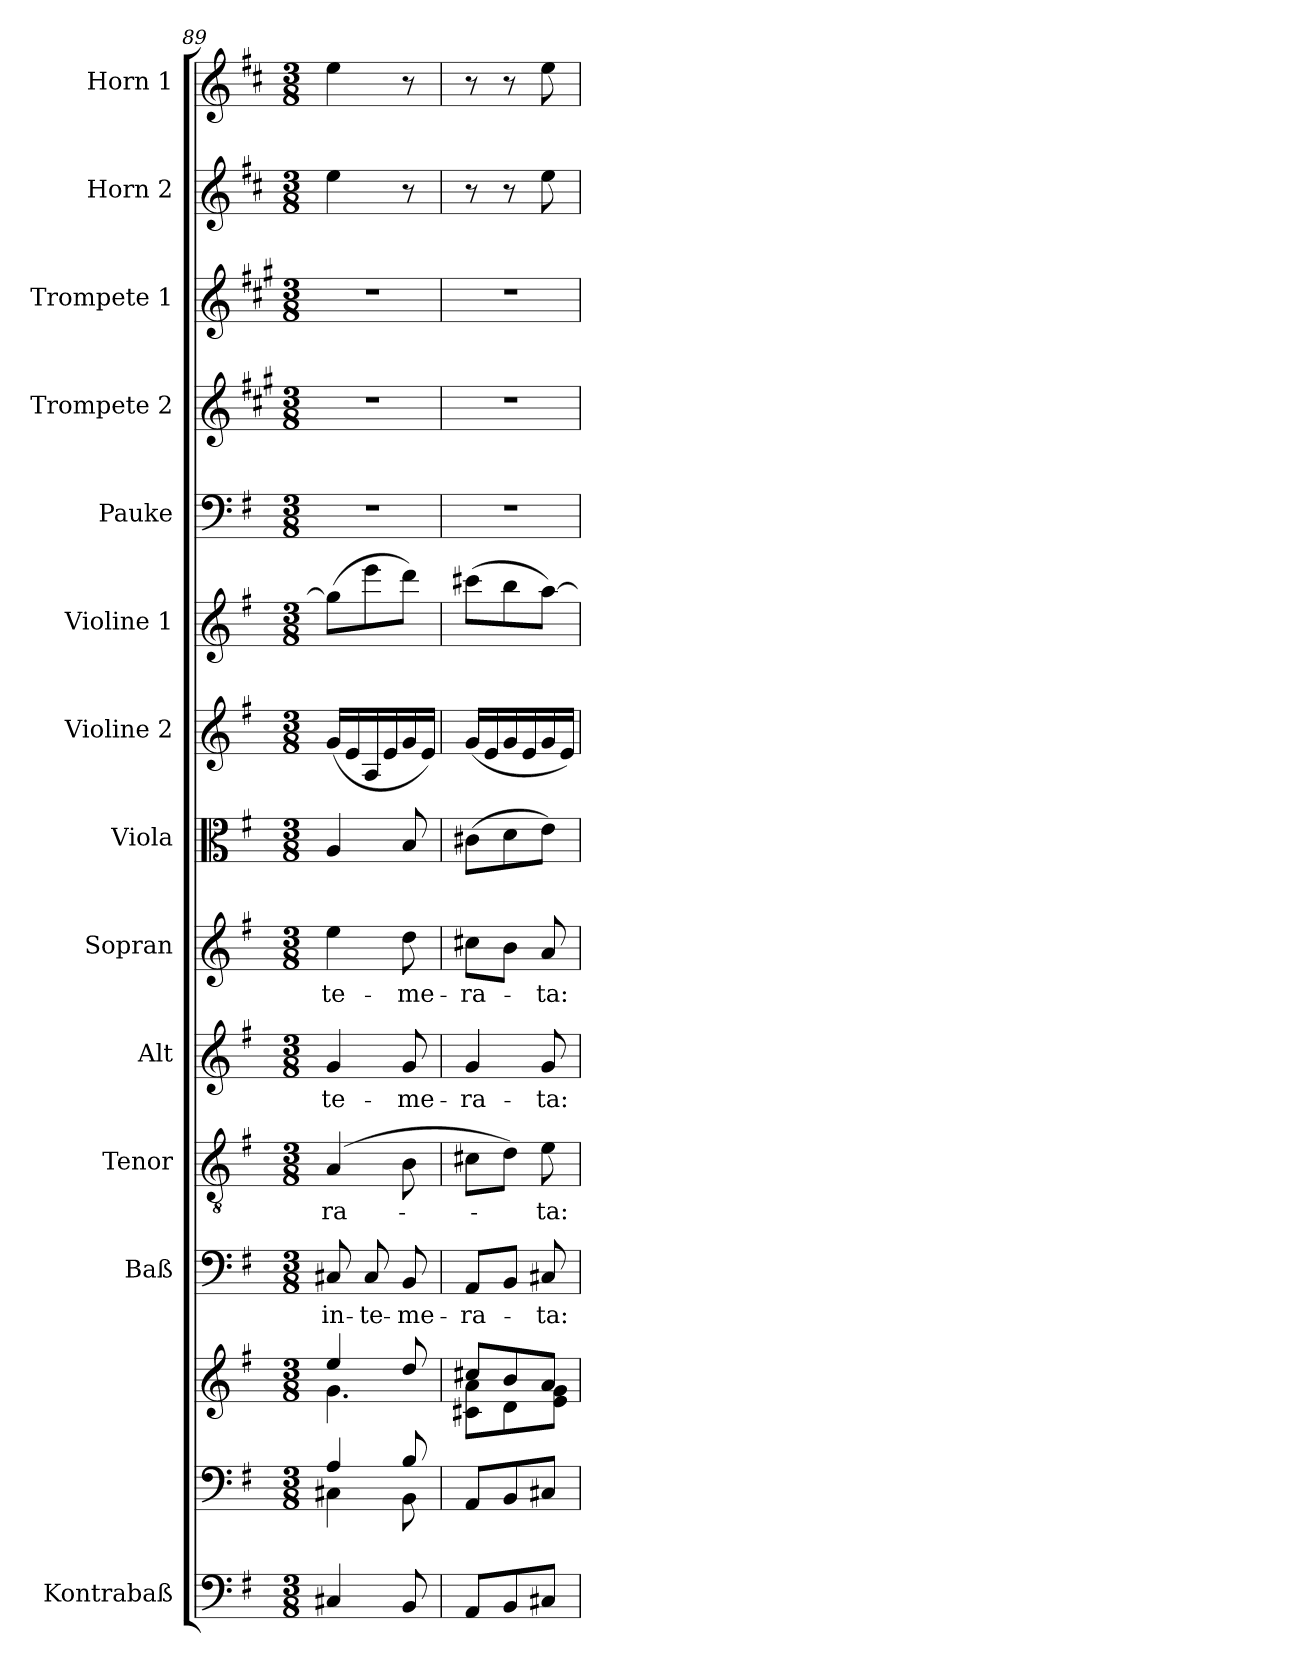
**kern	**kern	**kern	**kern	**text	**kern	**text	**kern	**text	**kern	**text	**kern	**kern	**kern	**kern	**kern	**kern	**kern	**kern
*part14	*part13	*part13	*part12	*part12	*part11	*part11	*part10	*part10	*part9	*part9	*part8	*part7	*part6	*part5	*part4	*part3	*part2	*part1
*staff15	*staff14	*staff13	*staff12	*staff12	*staff11	*staff11	*staff10	*staff10	*staff9	*staff9	*staff8	*staff7	*staff6	*staff5	*staff4	*staff3	*staff2	*staff1
*I"Kontrabaß	*	*	*I"Baß	*	*I"Tenor	*	*I"Alt	*	*I"Sopran	*	*I"Viola	*I"Violine 2	*I"Violine 1	*I"Pauke	*I"Trompete 2	*I"Trompete 1	*I"Horn 2	*I"Horn 1
*I'Kb.	*	*	*	*	*	*	*	*	*	*	*I'Vla.	*I'Vl. 2	*I'Vl. 1	*	*I'Tr. 2	*I'Tr. 1	*I'Hr. 2	*I'Hr. 1
*clefF4	*clefF4	*clefG2	*clefF4	*	*clefGv2	*	*clefG2	*	*clefG2	*	*clefC3	*clefG2	*clefG2	*clefF4	*clefG2	*clefG2	*clefG2	*clefG2
*ITrd7c12	*	*	*	*	*	*	*	*	*	*	*	*	*	*	*ITrd1c2	*ITrd1c2	*ITrd4c7	*ITrd4c7
*k[f#]	*k[f#]	*k[f#]	*k[f#]	*	*k[f#]	*	*k[f#]	*	*k[f#]	*	*k[f#]	*k[f#]	*k[f#]	*k[f#]	*k[f#]	*k[f#]	*k[f#]	*k[f#]
*G:	*G:	*G:	*G:	*	*G:	*	*G:	*	*G:	*	*G:	*G:	*G:	*G:	*G:	*G:	*G:	*G:
*M3/8	*M3/8	*M3/8	*M3/8	*	*M3/8	*	*M3/8	*	*M3/8	*	*M3/8	*M3/8	*M3/8	*M3/8	*M3/8	*M3/8	*M3/8	*M3/8
=89	=89	=89	=89	=89	=89	=89	=89	=89	=89	=89	=89	=89	=89	=89	=89	=89	=89	=89
*	*^	*^	*	*	*	*	*	*	*	*	*	*	*	*	*	*	*	*
!	!	!	!	!	!	!LO:LY:b	!	!LO:LY:b	!	!LO:LY:b	!	!LO:LY:b	!	!	!	!	!	!	!	!
4CC#X/	4A/	4C#X\	4ee/	4.g\	8C#X/	in-	(4A/	-ra-	4g/	-te-	4ee\	-te-	4A/	(<16g/LL	(>8gg\L]	4.r	4.r	4.r	4a\	4a\
.	.	.	.	.	.	.	.	.	.	.	.	.	.	16e/	.	.	.	.	.	.
!	!	!	!	!	!	!LO:LY:b	!	!	!	!	!	!	!	!	!	!	!	!	!	!
.	.	.	.	.	8C#/	-te-	.	.	.	.	.	.	.	16A/	8eee\	.	.	.	.	.
.	.	.	.	.	.	.	.	.	.	.	.	.	.	16e/	.	.	.	.	.	.
!	!	!	!	!	!	!LO:LY:b	!	!	!	!LO:LY:b	!	!LO:LY:b	!	!	!	!	!	!	!	!
8BBB/	8B/	8BB\	8dd/	.	8BB/	-me-	8B\	.	8g/	-me-	8dd\	-me-	8B/	16g/	8ddd\J)	.	.	.	8r	8r
.	.	.	.	.	.	.	.	.	.	.	.	.	.	16e/JJ)	.	.	.	.	.	.
*	*v	*v	*	*	*	*	*	*	*	*	*	*	*	*	*	*	*	*	*	*
!!LO:PB:g=z
=90	=90	=90	=90	=90	=90	=90	=90	=90	=90	=90	=90	=90	=90	=90	=90	=90	=90	=90	=90
!	!	!	!	!	!LO:LY:b	!	!	!	!LO:LY:b	!	!LO:LY:b	!	!	!	!	!	!	!	!
8AAA/L	8AA/L	8cc#X/L	8c#X\ 8a\L	8AA/L	-ra-	8c#X\L	.	4g/	-ra-	8cc#X\L	-ra-	(>8c#X\L	(<16g/LL	(>8ccc#X\L	4.r	4.r	4.r	8r	8r
.	.	.	.	.	.	.	.	.	.	.	.	.	16e/	.	.	.	.	.	.
8BBB/	8BB/	8b/	8d\	8BB/J	.	8d\J)	.	.	.	8b\J	.	8d\	16g/	8bb\	.	.	.	8r	8r
.	.	.	.	.	.	.	.	.	.	.	.	.	16e/	.	.	.	.	.	.
!	!	!	!	!	!LO:LY:b	!	!LO:LY:b	!	!LO:LY:b	!	!LO:LY:b	!	!	!	!	!	!	!	!
8CC#X/J	8C#X/J	8a/J	8e\ 8g\J	8C#X/	-ta:	8e\	-ta:	8g/	-ta:	8a/	-ta:	8e\J)	16g/	[8aa\J)	.	.	.	8a\	8a\
.	.	.	.	.	.	.	.	.	.	.	.	.	16e/JJ)	.	.	.	.	.	.
*	*	*v	*v	*	*	*	*	*	*	*	*	*	*	*	*	*	*	*	*
=	=	=	=	=	=	=	=	=	=	=	=	=	=	=	=	=	=	=
*-	*-	*-	*-	*-	*-	*-	*-	*-	*-	*-	*-	*-	*-	*-	*-	*-	*-	*-
